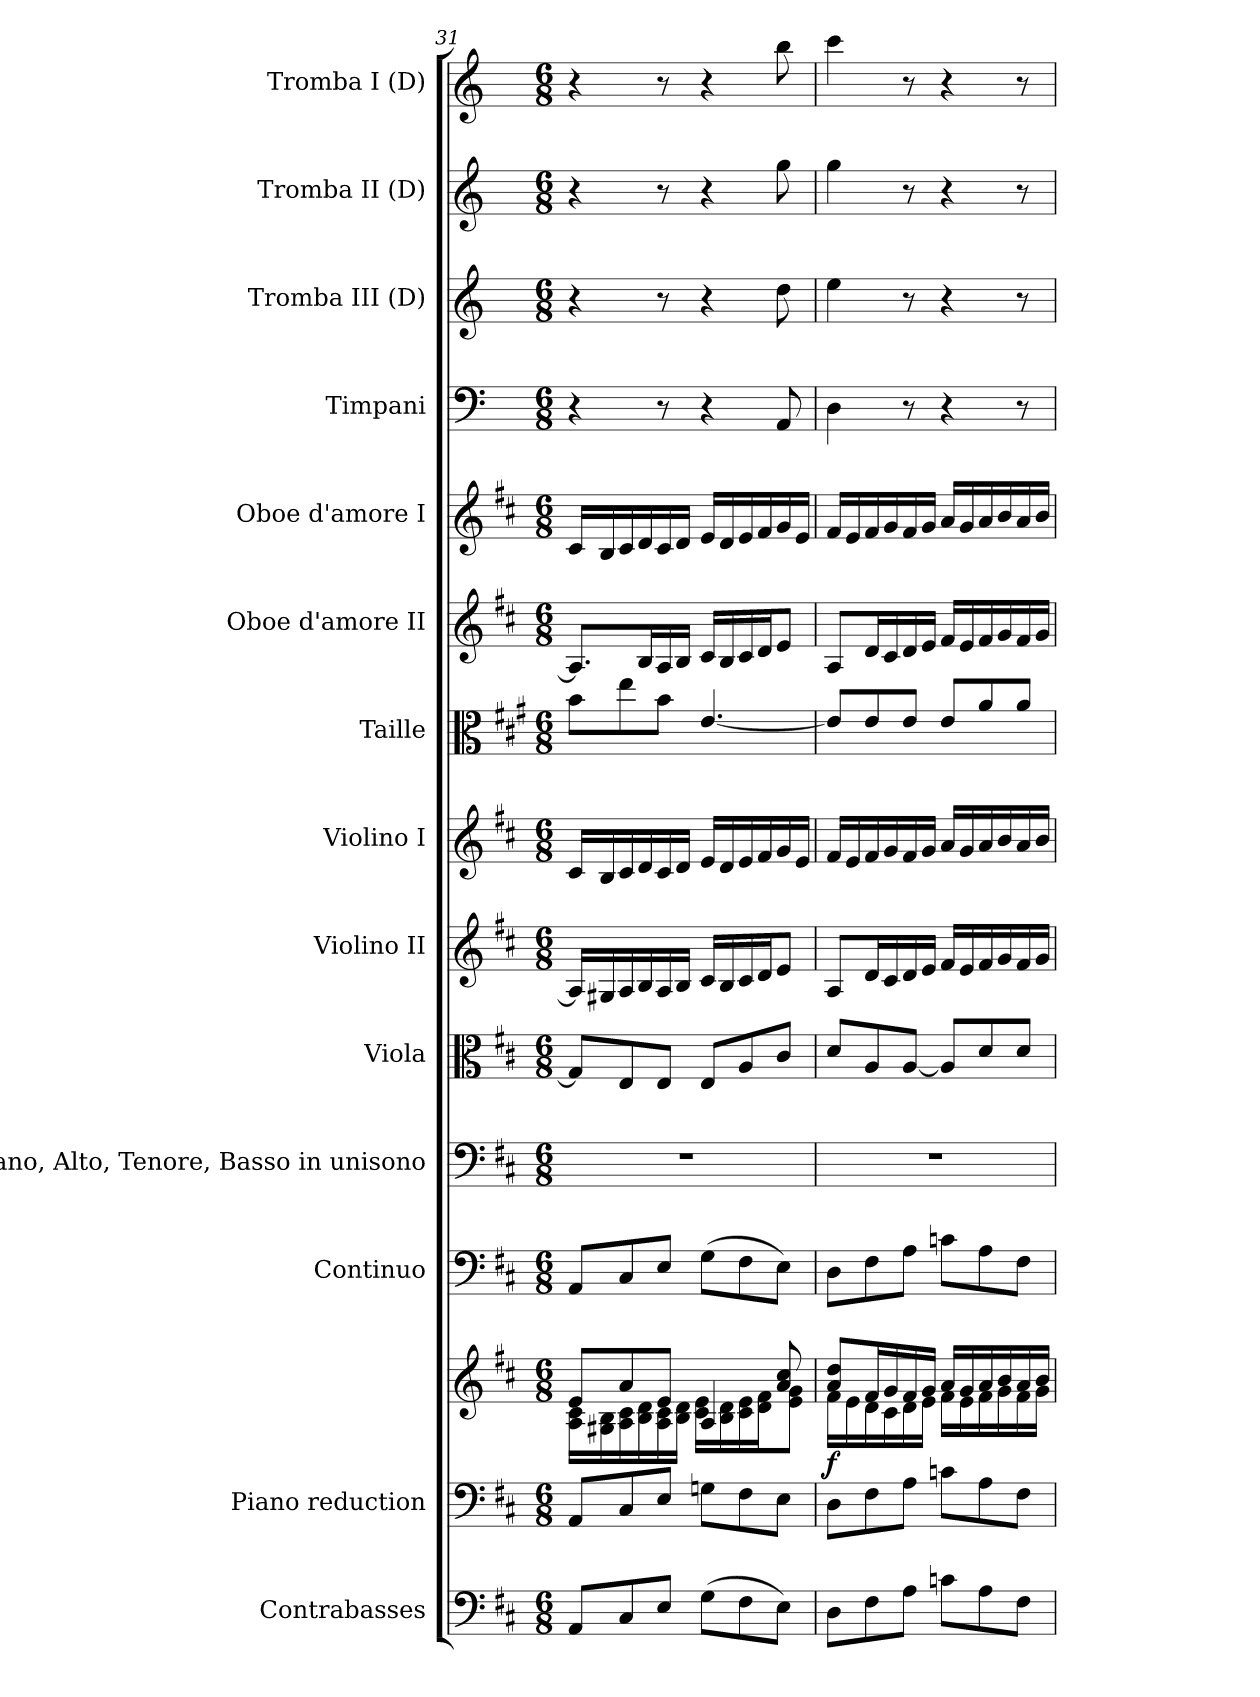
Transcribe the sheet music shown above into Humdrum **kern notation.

**kern	**kern	**kern	**dynam	**kern	**kern	**kern	**kern	**kern	**kern	**kern	**kern	**kern	**kern	**kern	**kern
*part14	*part13	*part13	*part13	*part12	*part11	*part10	*part9	*part8	*part7	*part6	*part5	*part4	*part3	*part2	*part1
*staff15	*staff14	*staff13	*staff13/14	*staff12	*staff11	*staff10	*staff9	*staff8	*staff7	*staff6	*staff5	*staff4	*staff3	*staff2	*staff1
*I"Contrabasses	*I"Piano reduction	*	*	*I"Continuo	*I"Soprano, Alto, Tenore, Basso in unisono	*I"Viola	*I"Violino II	*I"Violino I	*I"Taille	*I"Oboe d'amore II	*I"Oboe d'amore I	*I"Timpani	*I"Tromba III (D)	*I"Tromba II (D)	*I"Tromba I (D)
*I'Cbs.	*I'Pno	*	*	*	*	*	*	*	*	*I'Ob	*I'Ob	*I'Timp	*	*	*
*clefF4	*clefF4	*clefG2	*	*clefF4	*clefF4	*clefC3	*clefG2	*clefG2	*clefC3	*clefG2	*clefG2	*clefF4	*clefG2	*clefG2	*clefG2
*ITrd7c12	*	*	*	*	*	*	*	*	*ITrd4c7	*	*	*	*ITrd-1c-2	*ITrd-1c-2	*ITrd-1c-2
*k[f#c#]	*k[f#c#]	*k[f#c#]	*	*k[f#c#]	*k[f#c#]	*k[f#c#]	*k[f#c#]	*k[f#c#]	*k[f#c#]	*k[f#c#]	*k[f#c#]	*k[]	*k[f#c#]	*k[f#c#]	*k[f#c#]
*M6/8	*M6/8	*M6/8	*	*M6/8	*M6/8	*M6/8	*M6/8	*M6/8	*M6/8	*M6/8	*M6/8	*M6/8	*M6/8	*M6/8	*M6/8
=31	=31	=31	=31	=31	=31	=31	=31	=31	=31	=31	=31	=31	=31	=31	=31
*	*	*^	*	*	*	*	*	*	*	*	*	*	*	*	*
8AAA/L	8AA/L	8e/L	16A\ 16c#\LL	.	8AA/L	2.r	8G/L]	16A/LL]	16c#/LL	8e\L	8.A/L]	16c#/LL	4r	4r	4r	4r
.	.	.	16G#X\ 16B\	.	.	.	.	16G#X/	16B/	.	.	16B/	.	.	.	.
8CC#/	8C#/	8a/	16A\ 16c#\	.	8C#/	.	8E/	16A/	16c#/	8a\	.	16c#/	.	.	.	.
.	.	.	16B\ 16d\	.	.	.	.	16B/	16d/	.	16B/L	16d/	.	.	.	.
8EE/J	8E/J	8e/J	16A\ 16c#\	.	8E/J	.	8E/J	16A/	16c#/	8e\J	16A/	16c#/	8r	8r	8r	8r
.	.	.	16B\ 16d\JJ	.	.	.	.	16B/JJ	16d/JJ	.	16B/JJ	16d/JJ	.	.	.	.
(8GG\L	8Gn\L	4A/	16c#\ 16e\LL	.	(8G\L	.	8E/L	16c#/LL	16e/LL	[4.A/	16c#/LL	16e/LL	4r	4r	4r	4r
.	.	.	16B\ 16d\	.	.	.	.	16B/	16d/	.	16B/	16d/	.	.	.	.
8FF#\	8F#\	.	16c#\ 16e\	.	8F#\	.	8A/	16c#/	16e/	.	16c#/	16e/	.	.	.	.
.	.	.	16d\ 16f#\J	.	.	.	.	16d/J	16f#/	.	16d/J	16f#/	.	.	.	.
8EE\J)	8E\J	8a/ 8cc#/	8e\ 8g\J	.	8E\J)	.	8c#/J	8e/J	16g/	.	8e/J	16g/	8AA/	8ee\	8aa\	8ccc#\
.	.	.	.	.	.	.	.	.	16e/JJ	.	.	16e/JJ	.	.	.	.
!!LO:PB:g=z
=32	=32	=32	=32	=32	=32	=32	=32	=32	=32	=32	=32	=32	=32	=32	=32	=32
!	!	!	!	!LO:DY:b	!	!	!	!	!	!	!	!	!	!	!	!
8DD\L	8D\L	8a/ 8dd/L	16f#\LL	f	8D\L	2.r	8d/L	8A/L	16f#/LL	8A/L]	8A/L	16f#/LL	4D\	4ff#\	4aa\	4ddd\
.	.	.	16e\	.	.	.	.	.	16e/	.	.	16e/	.	.	.	.
8FF#\	8F#\	16f#/L	16d\	.	8F#\	.	8A/	16d/L	16f#/	8A/	16d/L	16f#/	.	.	.	.
.	.	16g/	16c#\	.	.	.	.	16c#/	16g/	.	16c#/	16g/	.	.	.	.
8AA\J	8A\J	16f#/	16d\	.	8A\J	.	[8A/J	16d/	16f#/	8A/J	16d/	16f#/	8r	8r	8r	8r
.	.	16g/JJ	16e\JJ	.	.	.	.	16e/JJ	16g/JJ	.	16e/JJ	16g/JJ	.	.	.	.
8Cn\L	8cn\L	16a/LL	16f#\LL	.	8cn\L	.	8A/L]	16f#/LL	16a/LL	8A/L	16f#/LL	16a/LL	4r	4r	4r	4r
.	.	16g/	16e\	.	.	.	.	16e/	16g/	.	16e/	16g/	.	.	.	.
8AA\	8A\	16a/	16f#\	.	8A\	.	8d/	16f#/	16a/	8d/	16f#/	16a/	.	.	.	.
.	.	16b/	16g\	.	.	.	.	16g/	16b/	.	16g/	16b/	.	.	.	.
8FF#\J	8F#\J	16a/	16f#\	.	8F#\J	.	8d/J	16f#/	16a/	8d/J	16f#/	16a/	8r	8r	8r	8r
.	.	16b/JJ	16g\JJ	.	.	.	.	16g/JJ	16b/JJ	.	16g/JJ	16b/JJ	.	.	.	.
*	*	*v	*v	*	*	*	*	*	*	*	*	*	*	*	*	*
=	=	=	=	=	=	=	=	=	=	=	=	=	=	=	=
*-	*-	*-	*-	*-	*-	*-	*-	*-	*-	*-	*-	*-	*-	*-	*-
